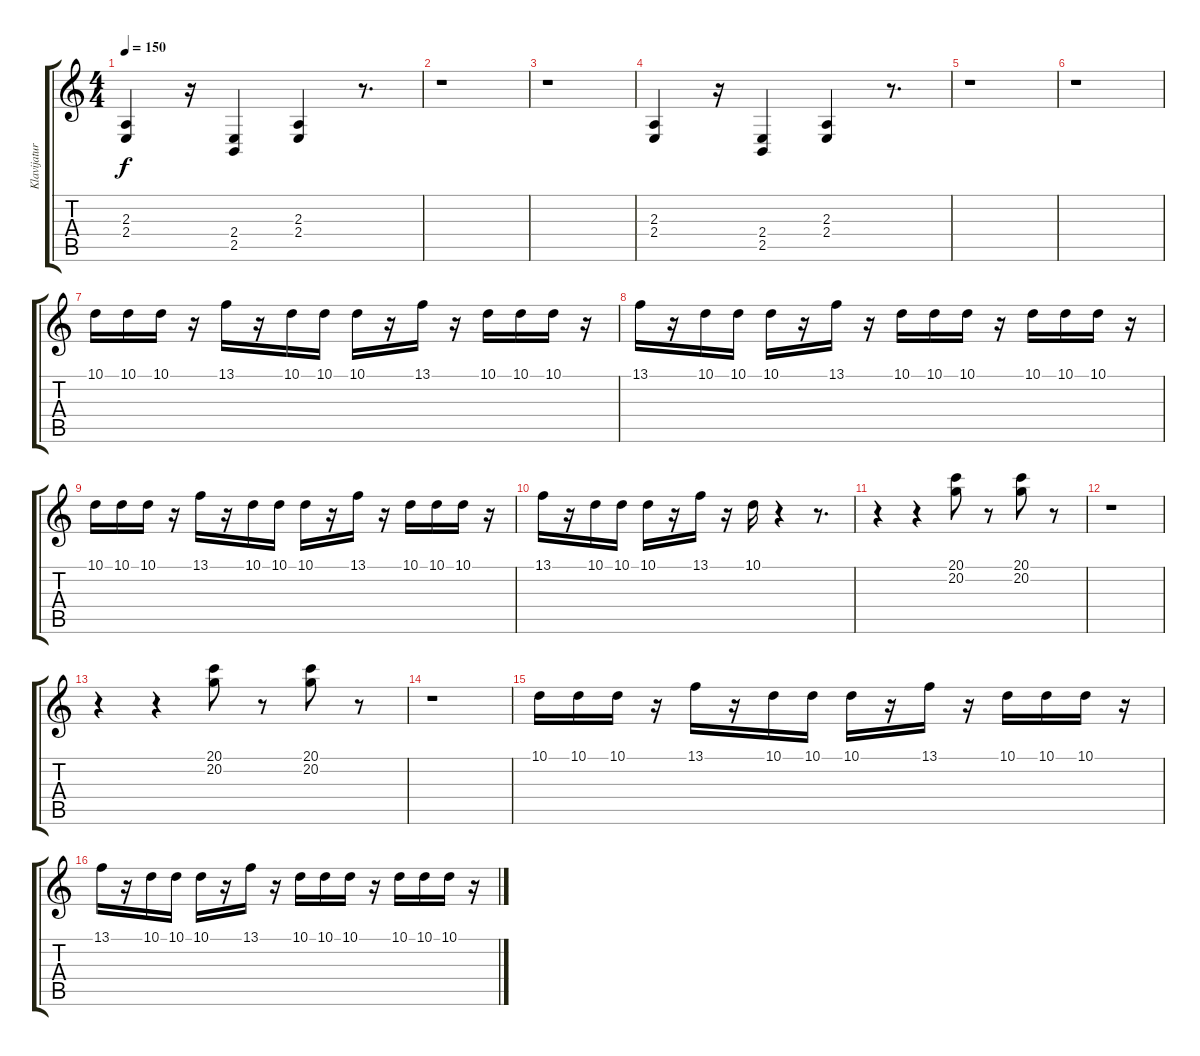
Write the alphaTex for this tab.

\track ("Klavijatura 1" "Klavijatur") {instrument churchorgan}
\staff {score tabs}
\tuning (E4 B3 G3 D3 A2 E2) {hide}
\ts (4 4)
\tempo 150
\clef g2
\ks c
(2.3 2.4).4{dy f instrument churchorgan} r.16 (2.4 2.5).4 (2.3 2.4).4 r.8{d} |
r.1 |
r.1 |
(2.3 2.4).4 r.16 (2.4 2.5).4 (2.3 2.4).4 r.8{d} |
r.1 |
r.1 |
10.1.16 10.1.16 10.1.16 r.16 13.1.16 r.16 10.1.16 10.1.16 10.1.16 r.16 13.1.16 r.16 10.1.16 10.1.16 10.1.16 r.16 |
13.1.16 r.16 10.1.16 10.1.16 10.1.16 r.16 13.1.16 r.16 10.1.16 10.1.16 10.1.16 r.16 10.1.16 10.1.16 10.1.16 r.16 |
10.1.16 10.1.16 10.1.16 r.16 13.1.16 r.16 10.1.16 10.1.16 10.1.16 r.16 13.1.16 r.16 10.1.16 10.1.16 10.1.16 r.16 |
13.1.16 r.16 10.1.16 10.1.16 10.1.16 r.16 13.1.16 r.16 10.1.16 r.4 r.8{d} |
r.4 r.4 (20.1 20.2).8 r.8 (20.1 20.2).8 r.8 |
r.1 |
r.4 r.4 (20.1 20.2).8 r.8 (20.1 20.2).8 r.8 |
r.1 |
10.1.16 10.1.16 10.1.16 r.16 13.1.16 r.16 10.1.16 10.1.16 10.1.16 r.16 13.1.16 r.16 10.1.16 10.1.16 10.1.16 r.16 |
13.1.16 r.16 10.1.16 10.1.16 10.1.16 r.16 13.1.16 r.16 10.1.16 10.1.16 10.1.16 r.16 10.1.16 10.1.16 10.1.16 r.16
